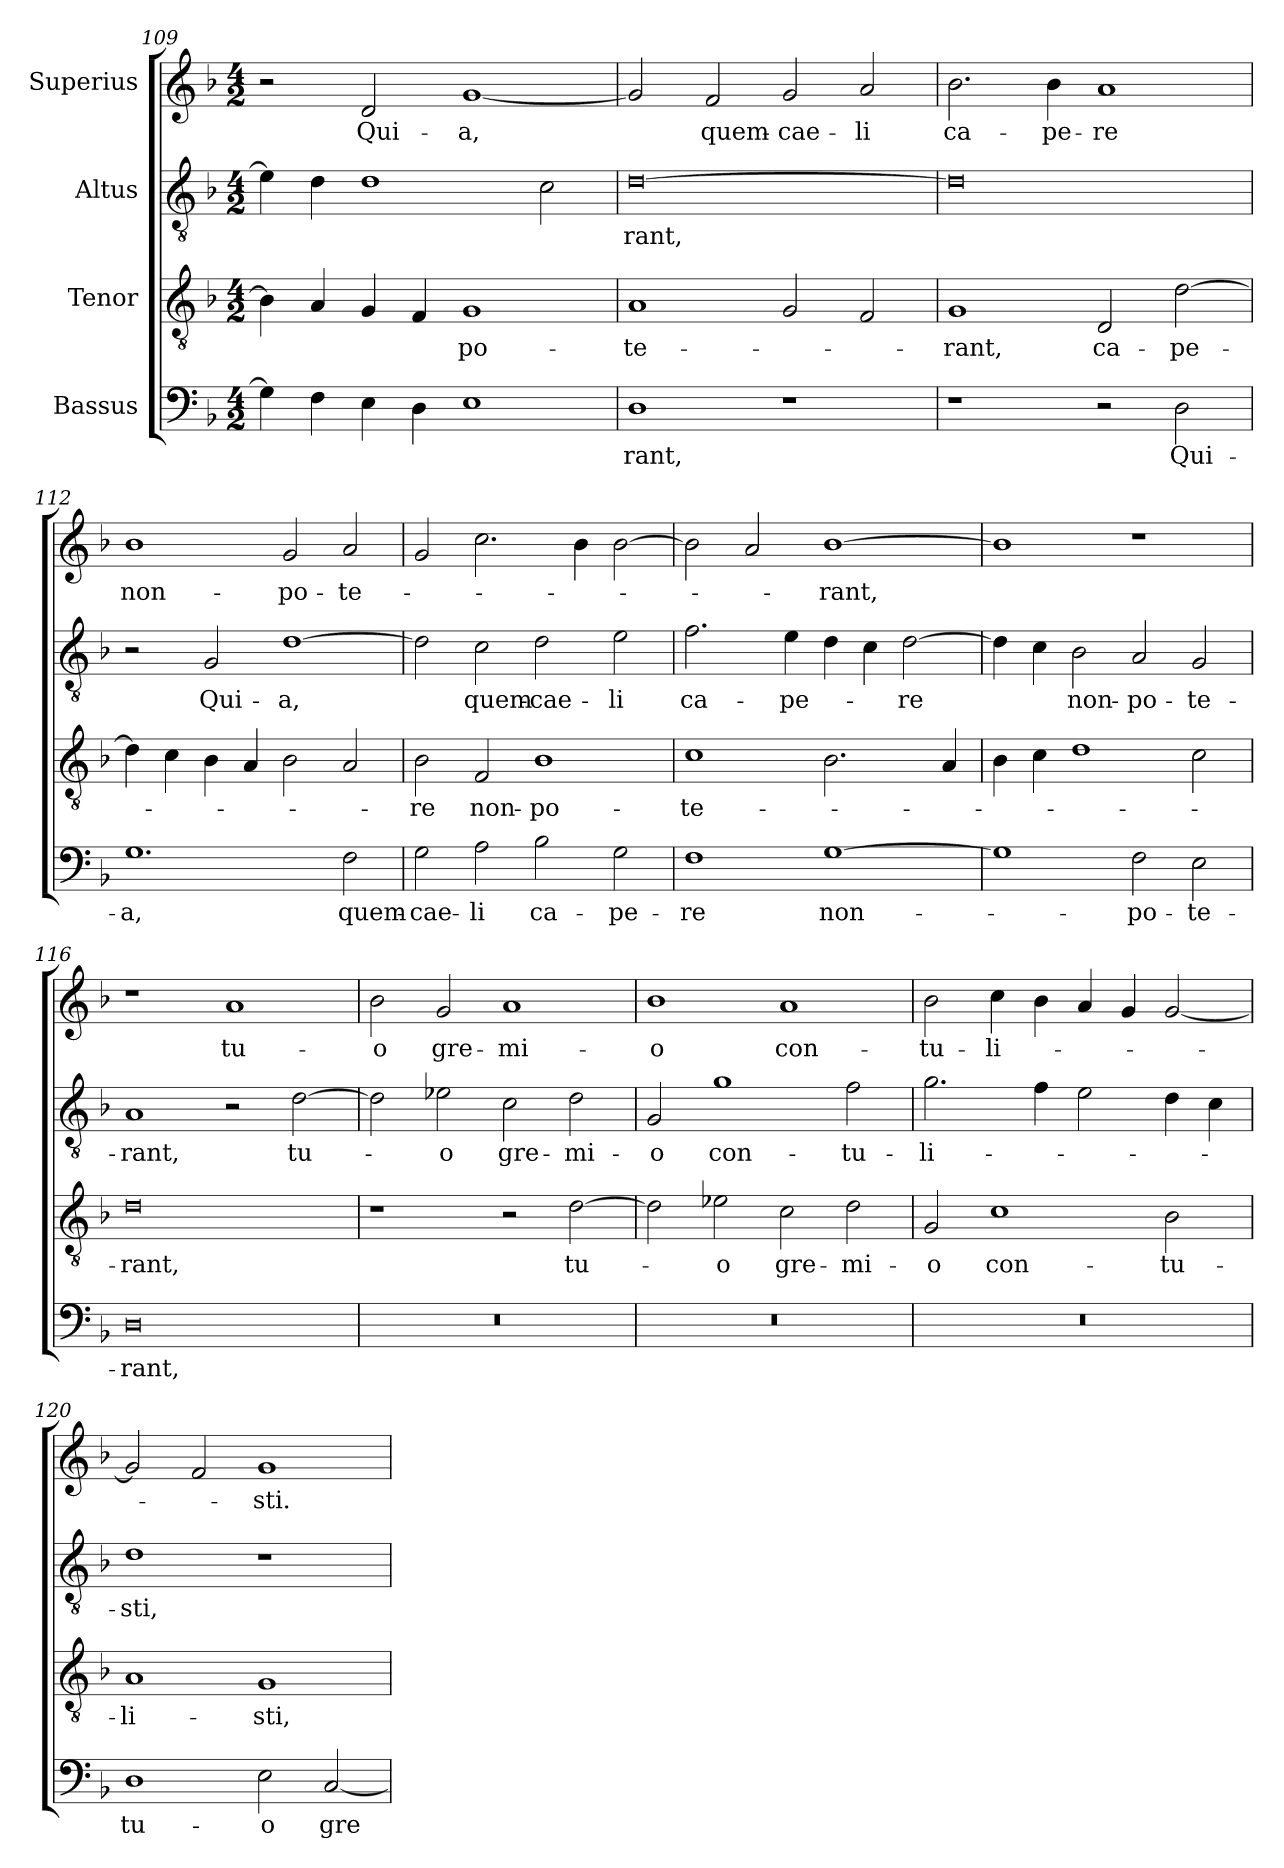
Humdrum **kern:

**kern	**text	**kern	**text	**kern	**text	**kern	**text
*part4	*part4	*part3	*part3	*part2	*part2	*part1	*part1
*staff4	*staff4	*staff3	*staff3	*staff2	*staff2	*staff1	*staff1
*I"Bassus	*	*I"Tenor	*	*I"Altus	*	*I"Superius	*
*clefF4	*	*clefGv2	*	*clefGv2	*	*clefG2	*
*k[b-]	*	*k[b-]	*	*k[b-]	*	*k[b-]	*
*M4/2	*	*M4/2	*	*M4/2	*	*M4/2	*
=109	=109	=109	=109	=109	=109	=109	=109
4G\]	.	4B-\]	.	4e\]	.	2r	.
4F\	.	4A/	.	4d\	.	.	.
4E\	.	4G/	.	1d\	.	2d/	Qui-
4D\	.	4F/	.	.	.	.	.
1E\	.	1G/	po-	.	.	[1g/	-a,
.	.	.	.	2c\	.	.	.
=110	=110	=110	=110	=110	=110	=110	=110
1D\	-rant,	1A/	-te-	[0d\	-rant,	2g/]	.
.	.	.	.	.	.	2f/	quem-
1r	.	2G/	.	.	.	2g/	cae-
.	.	2F/	.	.	.	2a/	-li
=111	=111	=111	=111	=111	=111	=111	=111
1r	.	1G/	-rant,	0d\]	.	2.b-\	ca-
.	.	.	.	.	.	4b-\	-pe-
2r	.	2D/	ca-	.	.	1a/	-re
2D\	Qui-	[2d\	-pe-	.	.	.	.
=112	=112	=112	=112	=112	=112	=112	=112
1.G\	-a,	4d\]	.	2r	.	1b-\	non-
.	.	4c\	.	.	.	.	.
.	.	4B-\	.	2G/	Qui-	.	.
.	.	4A/	.	.	.	.	.
.	.	2B-\	.	[1d\	-a,	2g/	po-
2F\	quem-	2A/	.	.	.	2a/	-te-
=113	=113	=113	=113	=113	=113	=113	=113
2G\	cae-	2B-\	-re	2d\]	.	2g/	.
2A\	-li	2F/	non-	2c\	quem-	2.cc\	.
2B-\	ca-	1B-\	po-	2d\	cae-	.	.
.	.	.	.	.	.	4b-\	.
2G\	-pe-	.	.	2e\	-li	[2b-\	.
=114	=114	=114	=114	=114	=114	=114	=114
1F\	-re	1c\	-te-	2.f\	ca-	2b-\]	.
.	.	.	.	.	.	2a/	.
.	.	.	.	4e\	-pe-	.	.
[1G\	non-	2.B-\	.	4d\	.	[1b-\	-rant,
.	.	.	.	4c\	.	.	.
.	.	.	.	[2d\	-re	.	.
.	.	4A/	.	.	.	.	.
=115	=115	=115	=115	=115	=115	=115	=115
1G\]	.	4B-\	.	4d\]	.	1b-\]	.
.	.	4c\	.	4c\	.	.	.
.	.	1d\	.	2B-\	non-	.	.
2F\	po-	.	.	2A/	po-	1r	.
2E\	-te-	2c\	.	2G/	-te-	.	.
=116	=116	=116	=116	=116	=116	=116	=116
0D\	-rant,	0d\	-rant,	1A/	-rant,	1r	.
.	.	.	.	2r	.	1a/	tu-
.	.	.	.	[2d\	tu-	.	.
=117	=117	=117	=117	=117	=117	=117	=117
0r	.	1r	.	2d\]	.	2b-\	-o
.	.	.	.	2e-X\	-o	2g/	gre-
.	.	2r	.	2c\	gre-	1a/	-mi-
.	.	[2d\	tu-	2d\	-mi-	.	.
=118	=118	=118	=118	=118	=118	=118	=118
0r	.	2d\]	.	2G/	-o	1b-\	-o
.	.	2e-X\	-o	1g\	con-	.	.
.	.	2c\	gre-	.	.	1a/	con-
.	.	2d\	-mi-	2f\	-tu-	.	.
=119	=119	=119	=119	=119	=119	=119	=119
0r	.	2G/	-o	2.g\	-li-	2b-\	-tu-
.	.	1c\	con-	.	.	4cc\	-li-
.	.	.	.	4f\	.	4b-\	.
.	.	.	.	2e\	.	4a/	.
.	.	.	.	.	.	4g/	.
.	.	2B-\	-tu-	4d\	.	[2g/	.
.	.	.	.	4c\	.	.	.
=120	=120	=120	=120	=120	=120	=120	=120
1D\	tu-	1A/	-li-	1d\	-sti,	2g/]	.
.	.	.	.	.	.	2f/	.
2E\	-o	1G/	-sti,	1r	.	1g/	-sti.
[2C/	gre-	.	.	.	.	.	.
=	=	=	=	=	=	=	=
*-	*-	*-	*-	*-	*-	*-	*-
